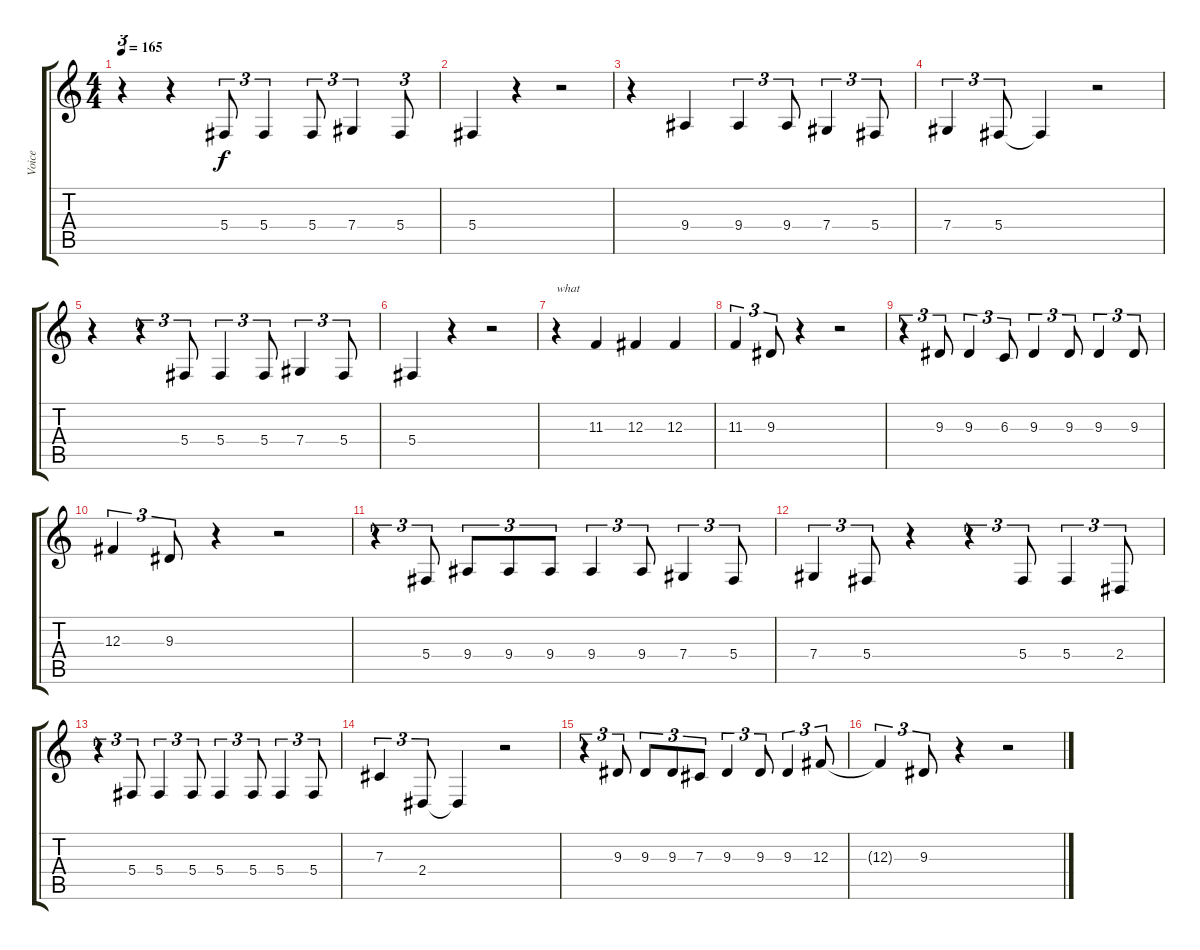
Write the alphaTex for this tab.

\track ("Voice" "Voice") {instrument electricpiano1}
\staff {score tabs}
\tuning (Eb4 Bb3 Gb3 Db3 Ab2 Eb2) {hide}
\ts (4 4)
\tempo 165
\clef g2
\ks c
r.4{tu (3 2) dy f} r.4 5.4.8{tu (3 2)} 5.4.4{tu (3 2)} 5.4.8{tu (3 2)} 7.4.4{tu (3 2)} 5.4.8{tu (3 2)} |
5.4.4 r.4 r.2 |
r.4 9.4.4 9.4.4{tu (3 2)} 9.4.8{tu (3 2)} 7.4.4{tu (3 2)} 5.4.8{tu (3 2)} |
7.4.4{tu (3 2)} 5.4.8{tu (3 2)} 5.4{t}.4 r.2 |
r.4 r.4{tu (3 2)} 5.4.8{tu (3 2)} 5.4.4{tu (3 2)} 5.4.8{tu (3 2)} 7.4.4{tu (3 2)} 5.4.8{tu (3 2)} |
5.4.4 r.4 r.2 |
r.4{txt "what"} 11.3.4 12.3.4 12.3.4 |
11.3.4{tu (3 2)} 9.3.8{tu (3 2)} r.4 r.2 |
r.4{tu (3 2)} 9.3.8{tu (3 2)} 9.3.4{tu (3 2)} 6.3.8{tu (3 2)} 9.3.4{tu (3 2)} 9.3.8{tu (3 2)} 9.3.4{tu (3 2)} 9.3.8{tu (3 2)} |
12.3.4{tu (3 2)} 9.3.8{tu (3 2)} r.4 r.2 |
r.4{tu (3 2)} 5.4.8{tu (3 2)} 9.4.8{tu (3 2)} 9.4.8{tu (3 2)} 9.4.8{tu (3 2)} 9.4.4{tu (3 2)} 9.4.8{tu (3 2)} 7.4.4{tu (3 2)} 5.4.8{tu (3 2)} |
7.4.4{tu (3 2)} 5.4.8{tu (3 2)} r.4 r.4{tu (3 2)} 5.4.8{tu (3 2)} 5.4.4{tu (3 2)} 2.4.8{tu (3 2)} |
r.4{tu (3 2)} 5.4.8{tu (3 2)} 5.4.4{tu (3 2)} 5.4.8{tu (3 2)} 5.4.4{tu (3 2)} 5.4.8{tu (3 2)} 5.4.4{tu (3 2)} 5.4.8{tu (3 2)} |
7.3.4{tu (3 2)} 2.4.8{tu (3 2)} 2.4{t}.4 r.2 |
r.4{tu (3 2)} 9.3.8{tu (3 2)} 9.3.8{tu (3 2)} 9.3.8{tu (3 2)} 7.3.8{tu (3 2)} 9.3.4{tu (3 2)} 9.3.8{tu (3 2)} 9.3.4{tu (3 2)} 12.3.8{tu (3 2)} |
12.3{t}.4{tu (3 2)} 9.3.8{tu (3 2)} r.4 r.2
